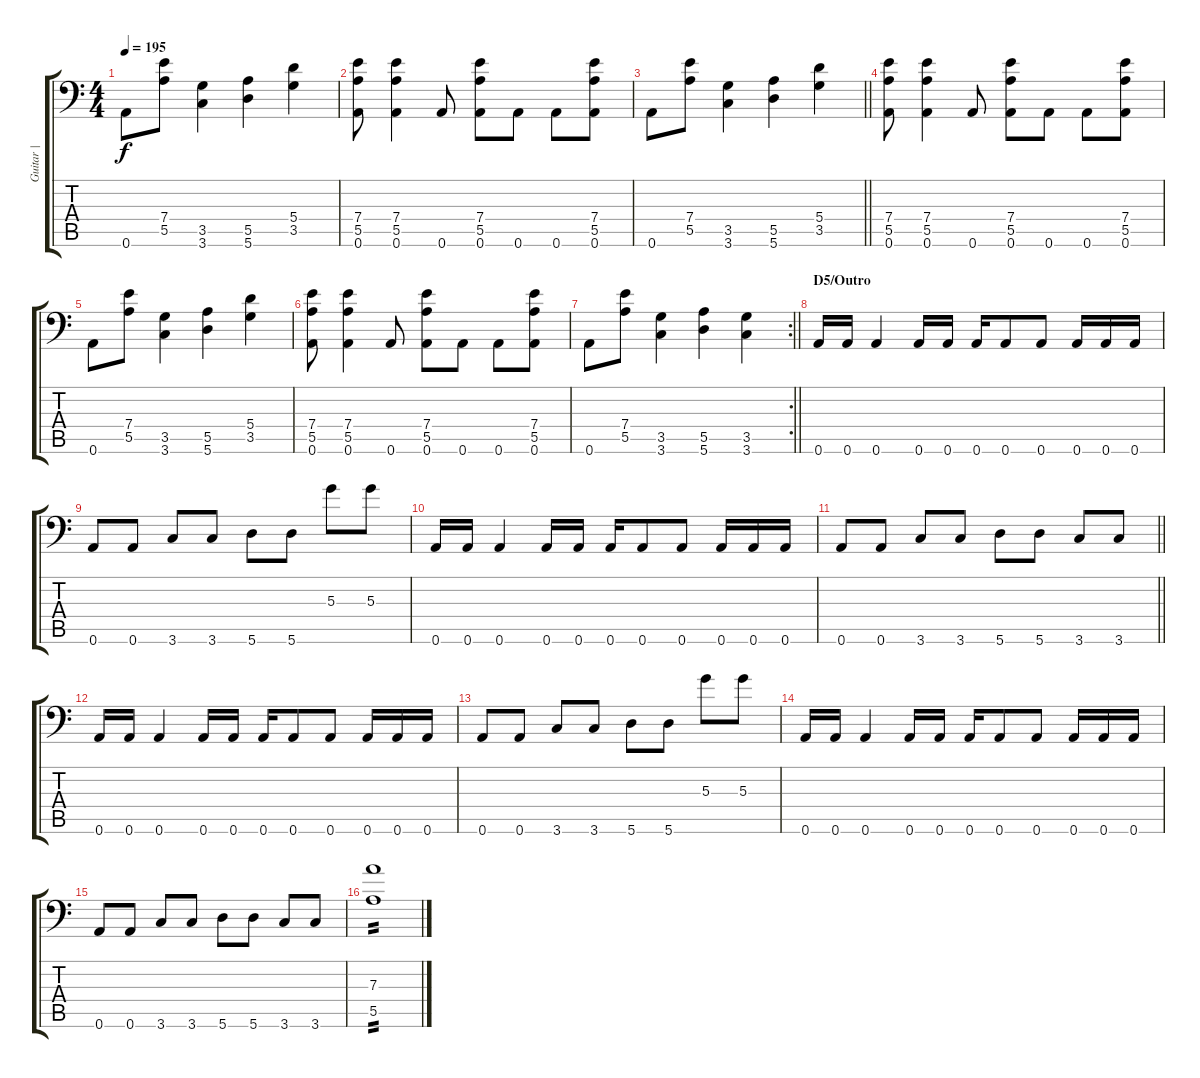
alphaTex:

\track ("Guitar |" "Guitar |") {instrument distortionguitar}
\staff {score tabs}
\tuning (B3 Gb3 D3 A2 E2 A1) {hide}
\ts (4 4)
\tempo 195
\clef f4
\ks c
0.6.8{dy f} (7.4 5.5).8 (3.5 3.6).4 (5.5 5.6).4 (5.4 3.5).4 |
(7.4 5.5 0.6).8 (7.4 5.5 0.6).4 0.6.8 (7.4 5.5 0.6).8 0.6.8 0.6.8 (7.4 5.5 0.6).8 |
\barLineRight lightlight
0.6.8 (7.4 5.5).8 (3.5 3.6).4 (5.5 5.6).4 (5.4 3.5).4 |
(7.4 5.5 0.6).8 (7.4 5.5 0.6).4 0.6.8 (7.4 5.5 0.6).8 0.6.8 0.6.8 (7.4 5.5 0.6).8 |
0.6.8 (7.4 5.5).8 (3.5 3.6).4 (5.5 5.6).4 (5.4 3.5).4 |
(7.4 5.5 0.6).8 (7.4 5.5 0.6).4 0.6.8 (7.4 5.5 0.6).8 0.6.8 0.6.8 (7.4 5.5 0.6).8 |
\rc 2
\barLineRight lightlight
0.6.8 (7.4 5.5).8 (3.5 3.6).4 (5.5 5.6).4 (3.5 3.6).4 |
\section ("" "D5/Outro")
0.6.16 0.6.16 0.6.4 0.6.16 0.6.16 0.6.16 0.6.8 0.6.8 0.6.16 0.6.16 0.6.16 |
0.6.8 0.6.8 3.6.8 3.6.8 5.6.8 5.6.8 5.3.8 5.3.8 |
0.6.16 0.6.16 0.6.4 0.6.16 0.6.16 0.6.16 0.6.8 0.6.8 0.6.16 0.6.16 0.6.16 |
\barLineRight lightlight
0.6.8 0.6.8 3.6.8 3.6.8 5.6.8 5.6.8 3.6.8 3.6.8 |
0.6.16 0.6.16 0.6.4 0.6.16 0.6.16 0.6.16 0.6.8 0.6.8 0.6.16 0.6.16 0.6.16 |
0.6.8 0.6.8 3.6.8 3.6.8 5.6.8 5.6.8 5.3.8 5.3.8 |
0.6.16 0.6.16 0.6.4 0.6.16 0.6.16 0.6.16 0.6.8 0.6.8 0.6.16 0.6.16 0.6.16 |
0.6.8 0.6.8 3.6.8 3.6.8 5.6.8 5.6.8 3.6.8 3.6.8 |
(7.3 5.5).1{tp 2}
